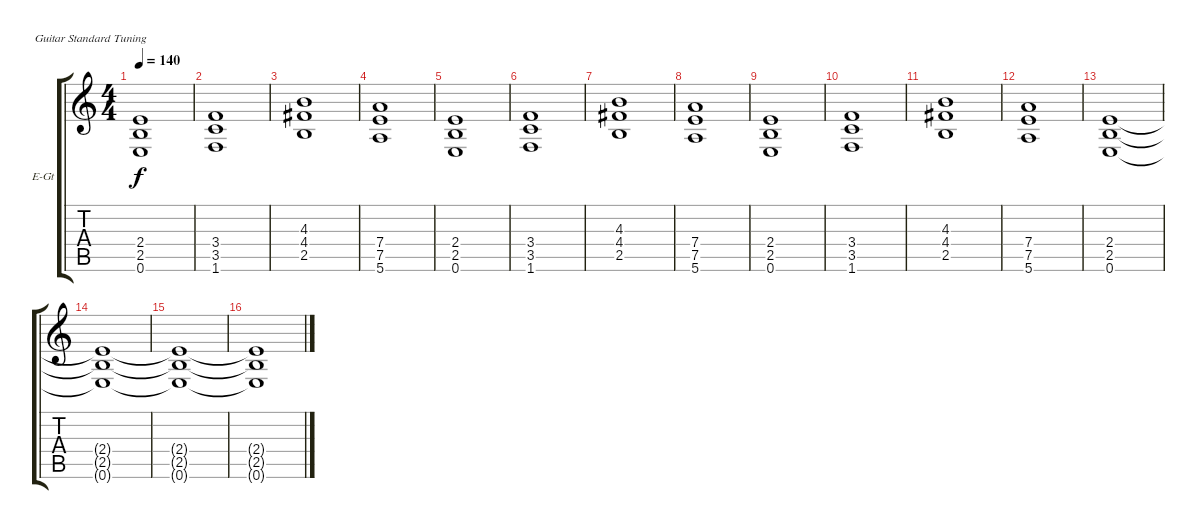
\defaultSystemsLayout 4
\bracketExtendMode groupsimilarinstruments
\firstSystemTrackNameOrientation horizontal
\otherSystemsTrackNameOrientation horizontal
\track ("Electric Guitar" "E-Gt") {instrument electricguitarclean}
\staff {score tabs}
\tuning (E4 B3 G3 D3 A2 E2)
\ts (4 4)
\tempo 140
\clef g2
\ks c
(0.6 2.5 2.4).1{dy f} |
(1.6 3.5 3.4).1 |
(2.5 4.4 4.3).1 |
(5.6 7.5 7.4).1 |
(0.6 2.5 2.4).1 |
(1.6 3.5 3.4).1 |
(2.5 4.4 4.3).1 |
(5.6 7.5 7.4).1 |
(0.6 2.5 2.4).1 |
(1.6 3.5 3.4).1 |
(2.5 4.4 4.3).1 |
(5.6 7.5 7.4).1 |
(0.6 2.5 2.4).1 |
(0.6{t} 2.5{t} 2.4{t}).1 |
(0.6{t} 2.5{t} 2.4{t}).1 |
(0.6{t} 2.5{t} 2.4{t}).1
